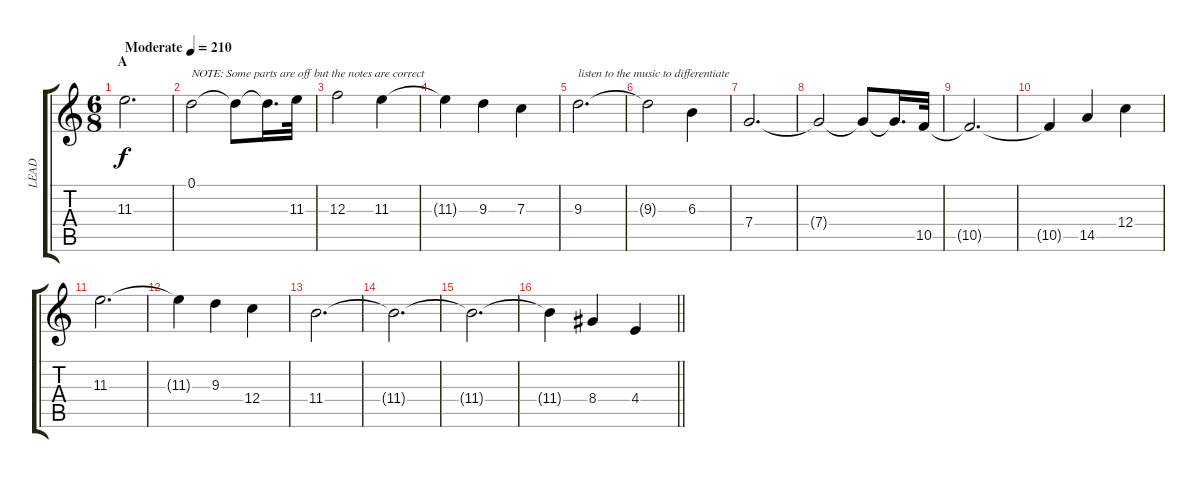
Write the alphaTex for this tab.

\track ("LEAD" "LEAD") {instrument acousticguitarsteel}
\staff {score tabs}
\tuning (D4 A3 F3 C3 G2 C2) {hide}
\ts (6 8)
\section ("" "A")
\tempo (210 "Moderate")
\clef g2
\ks c
11.3.2{d dy f instrument acousticguitarsteel} |
0.1.2{txt "NOTE: Some parts are off but the notes are correct"} 0.1{t}.8 0.1{t}.16{d} 11.3.32 |
12.3.2 11.3.4 |
11.3{t}.4 9.3.4 7.3.4 |
9.3.2{d txt "listen to the music to differentiate"} |
9.3{t}.2 6.3.4 |
7.4.2{d} |
7.4{t}.2 7.4{t}.8 7.4{t}.16{d} 10.5.32 |
10.5{t}.2{d} |
10.5{t}.4 14.5.4 12.4.4 |
11.3.2{d} |
11.3{t}.4 9.3.4 12.4.4 |
11.4.2{d} |
11.4{t}.2{d} |
11.4{t}.2{d} |
\barLineRight lightlight
11.4{t}.4 8.4.4 4.4.4
